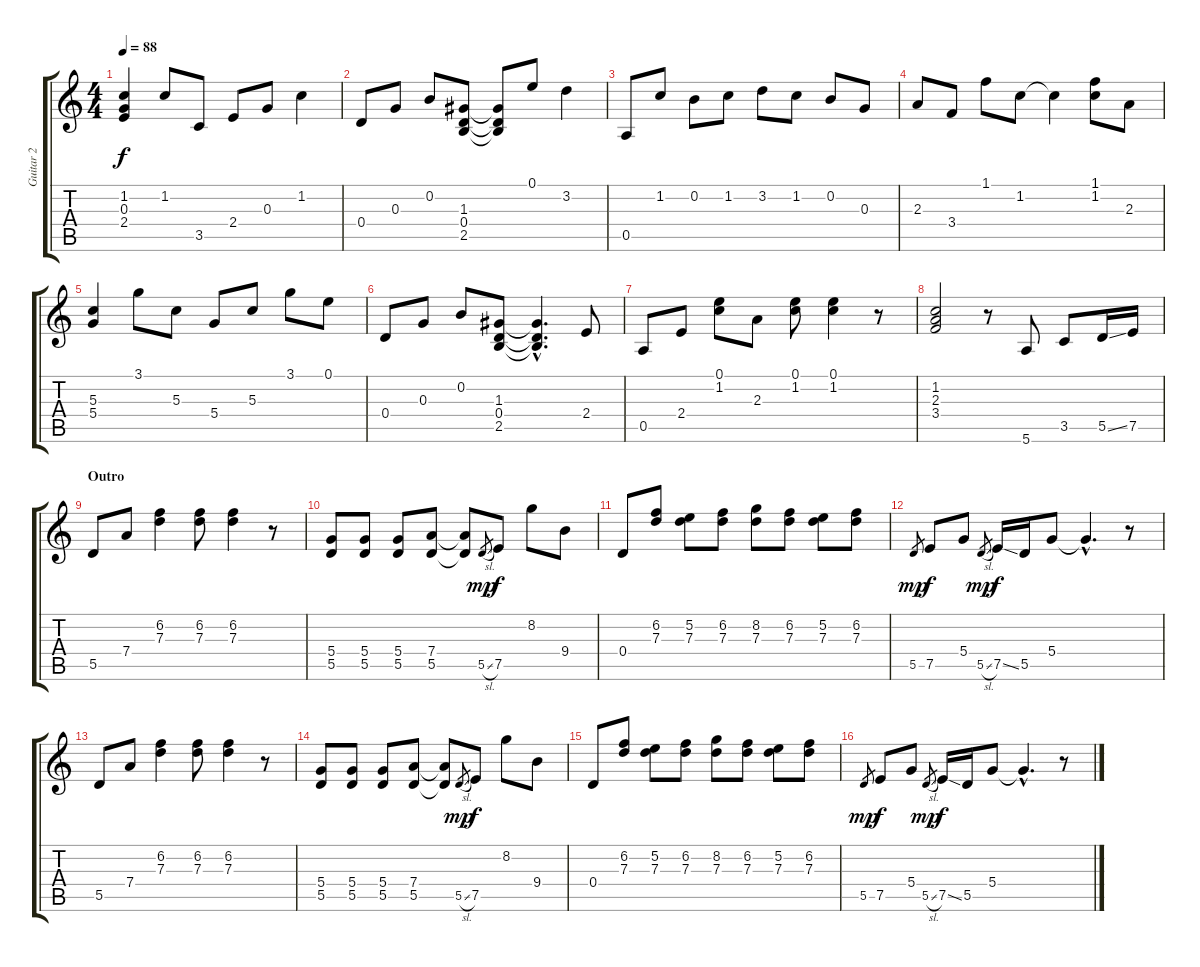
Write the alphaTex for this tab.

\track ("Guitar 2" "Guitar 2") {instrument acousticguitarnylon}
\staff {score tabs}
\tuning (E4 B3 G3 D3 A2 E2) {hide}
\ts (4 4)
\tempo 88
\clef g2
\ks c
(1.2 0.3 2.4).4{dy f} 1.2.8 3.5.8 2.4.8 0.3.8 1.2.4 |
0.4.8 0.3.8 0.2.8 (1.3 0.4 2.5).8 (1.3{t} 0.4{t} 2.5{t}).8 0.1.8 3.2.4 |
0.5.8 1.2.8 0.2.8 1.2.8 3.2.8 1.2.8 0.2.8 0.3.8 |
2.3.8 3.4.8 1.1.8 1.2.8 1.2{t}.4 (1.1 1.2).8 2.3.8 |
(5.3 5.4).4 3.1.8 5.3.8 5.4.8 5.3.8 3.1.8 0.1.8 |
0.4.8 0.3.8 0.2.8 (1.3 0.4 2.5).8 (1.3{hac t} 0.4{hac t} 2.5{hac t}).4{d} 2.4.8 |
0.5.8 2.4.8 (0.1 1.2).8 2.3.8 (0.1 1.2).8 (0.1 1.2).4 r.8 |
(1.2 2.3 3.4).2 r.8 5.6.8 3.5.8 5.5{ss}.16 7.5.16 |
\section ("" "Outro")
5.5.8 7.4.8 (6.2 7.3).4 (6.2 7.3).8 (6.2 7.3).4 r.8 |
(5.4 5.5).8 (5.4 5.5).8 (5.4 5.5).8 (7.4 5.5).8 (7.4{t} 5.5{t}).8 5.5{sl}.8{gr dy mp} 7.5.8{dy f} 8.2.8 9.4.8 |
0.4.8 (6.2 7.3).8 (5.2 7.3).8 (6.2 7.3).8 (8.2 7.3).8 (6.2 7.3).8 (5.2 7.3).8 (6.2 7.3).8 |
5.5.8{gr dy mp} 7.5.8{dy f} 5.4.8 5.5{sl}.8{gr dy mp} 7.5{ss}.16{dy f} 5.5.16 5.4.8 5.4{hac t}.4{d} r.8 |
5.5.8 7.4.8 (6.2 7.3).4 (6.2 7.3).8 (6.2 7.3).4 r.8 |
(5.4 5.5).8 (5.4 5.5).8 (5.4 5.5).8 (7.4 5.5).8 (7.4{t} 5.5{t}).8 5.5{sl}.8{gr dy mp} 7.5.8{dy f} 8.2.8 9.4.8 |
0.4.8 (6.2 7.3).8 (5.2 7.3).8 (6.2 7.3).8 (8.2 7.3).8 (6.2 7.3).8 (5.2 7.3).8 (6.2 7.3).8 |
5.5.8{gr dy mp} 7.5.8{dy f} 5.4.8 5.5{sl}.8{gr dy mp} 7.5{ss}.16{dy f} 5.5.16 5.4.8 5.4{hac t}.4{d} r.8
